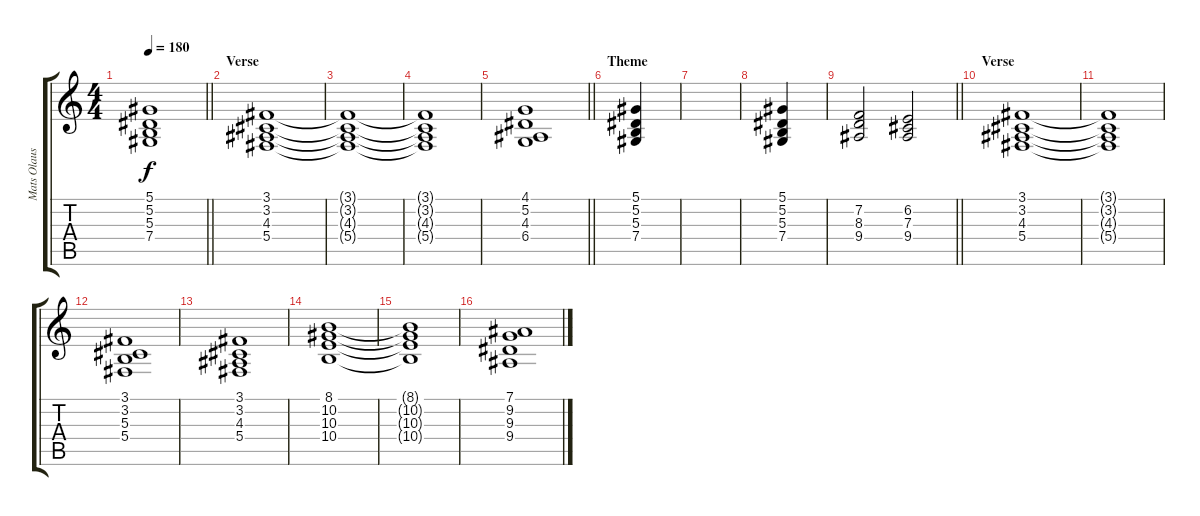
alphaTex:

\track ("Mats Olausson" "Mats Olaus") {instrument choiraahs}
\staff {score tabs}
\tuning (Eb4 Bb3 Gb3 Db3 Ab2 Eb2) {hide}
\ts (4 4)
\tempo 180
\clef g2
\barLineRight lightlight
\ks c
(5.1 5.2 5.3 7.4).1{dy f} |
\section ("" "Verse")
(3.1 3.2 4.3 5.4).1 |
(3.1{t} 3.2{t} 4.3{t} 5.4{t}).1 |
(3.1{t} 3.2{t} 4.3{t} 5.4{t}).1 |
\barLineRight lightlight
(4.1 5.2 4.3 6.4).1 |
\section ("" "Theme")
(5.1 5.2 5.3 7.4).4 |
|
(5.1 5.2 5.3 7.4).4 |
\barLineRight lightlight
(7.2 8.3 9.4).2 (6.2 7.3 9.4).2 |
\section ("" "Verse")
(3.1 3.2 4.3 5.4).1 |
(3.1{t} 3.2{t} 4.3{t} 5.4{t}).1 |
(3.1 3.2 5.3 5.4).1 |
(3.1 3.2 4.3 5.4).1 |
(8.1 10.2 10.3 10.4).1 |
(8.1{t} 10.2{t} 10.3{t} 10.4{t}).1 |
(7.1 9.2 9.3 9.4).1
